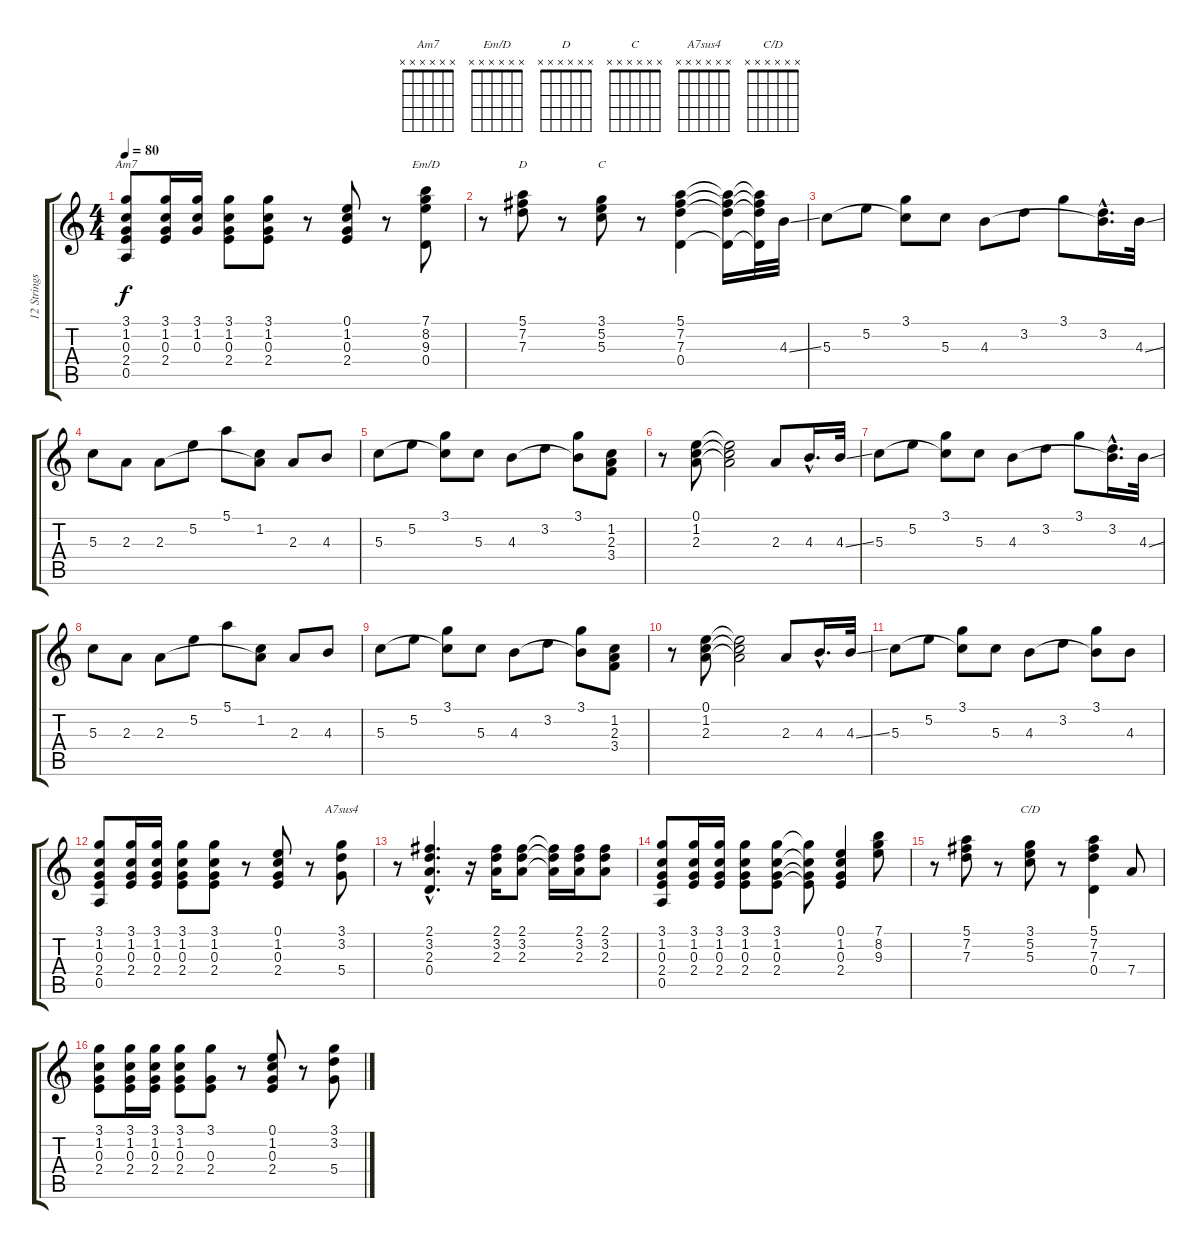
\track ("12 Strings Guitar - Jimmy Page" "12 Strings") {instrument electricguitarjazz}
\staff {score tabs}
\tuning (E4 B3 G3 D3 A2 E2) {hide}
\chord ("Am7" x x x x x x) {firstfret 0}
\chord ("Em/D" x x x x x x) {firstfret 0}
\chord ("D" x x x x x x) {firstfret 0}
\chord ("C" x x x x x x) {firstfret 0}
\chord ("A7sus4" x x x x x x) {firstfret 0}
\chord ("C/D" x x x x x x) {firstfret 0}
\ts (4 4)
\tempo 80
\clef g2
\ks c
(3.1 1.2 0.3 2.4 0.5).8{ch "Am7" dy f} (3.1 1.2 0.3 2.4).16 (3.1 1.2 0.3).16 (3.1 1.2 0.3 2.4).8 (3.1 1.2 0.3 2.4).8 r.8 (0.1 1.2 0.3 2.4).8 r.8 (7.1 8.2 9.3 0.4).8{ch "Em/D"} |
r.8 (5.1 7.2 7.3).8{ch "D"} r.8 (3.1 5.2 5.3).8{ch "C"} r.8 (5.1 7.2 7.3 0.4).4 (5.1{t} 7.2{t} 7.3{t} 0.4{t}).16 (5.1{t} 7.2{t} 7.3{t} 0.4{t}).32 4.3{ss}.32 |
5.3.8 5.2.8 (3.1 5.3{t}).8 5.3.8 4.3.8 3.2.8 3.1.8 (3.2{hac} 4.3{hac t}).16{d} 4.3{ss}.32 |
5.3.8 2.3.8 2.3.8 5.2.8 5.1.8 (1.2 2.3{t}).8 2.3.8 4.3.8 |
5.3.8 5.2.8 (3.1 5.3{t}).8 5.3.8 4.3.8 3.2.8 (3.1 4.3{t}).8 (1.2 2.3 3.4).8 |
r.8 (0.1 1.2 2.3).8 (0.1{t} 1.2{t} 2.3{t}).2 2.3.8 4.3{hac}.16{d} 4.3{ss}.32 |
5.3.8 5.2.8 (3.1 5.3{t}).8 5.3.8 4.3.8 3.2.8 3.1.8 (3.2{hac} 4.3{hac t}).16{d} 4.3{ss}.32 |
5.3.8 2.3.8 2.3.8 5.2.8 5.1.8 (1.2 2.3{t}).8 2.3.8 4.3.8 |
5.3.8 5.2.8 (3.1 5.3{t}).8 5.3.8 4.3.8 3.2.8 (3.1 4.3{t}).8 (1.2 2.3 3.4).8 |
r.8 (0.1 1.2 2.3).8 (0.1{t} 1.2{t} 2.3{t}).2 2.3.8 4.3{hac}.16{d} 4.3{ss}.32 |
5.3.8 5.2.8 (3.1 5.3{t}).8 5.3.8 4.3.8 3.2.8 (3.1 4.3{t}).8 4.3.8 |
(3.1 1.2 0.3 2.4 0.5).8 (3.1 1.2 0.3 2.4).16 (3.1 1.2 0.3 2.4).16 (3.1 1.2 0.3 2.4).8 (3.1 1.2 0.3 2.4).8 r.8 (0.1 1.2 0.3 2.4).8 r.8 (3.1 3.2 5.4).8{ch "A7sus4"} |
r.8 (2.1{hac} 3.2{hac} 2.3{hac} 0.4{hac}).4{d} r.16 (2.1 3.2 2.3).16 (2.1 3.2 2.3).8 (2.1{t} 3.2{t} 2.3{t}).16 (2.1 3.2 2.3).16 (2.1 3.2 2.3).8 |
(3.1 1.2 0.3 2.4 0.5).8 (3.1 1.2 0.3 2.4).16 (3.1 1.2 0.3 2.4).16 (3.1 1.2 0.3 2.4).8 (3.1 1.2 0.3 2.4).8 (3.1{t} 1.2{t} 0.3{t} 2.4{t}).8 (0.1 1.2 0.3 2.4).4 (7.1 8.2 9.3).8 |
r.8 (5.1 7.2 7.3).8 r.8 (3.1 5.2 5.3).8{ch "C/D"} r.8 (5.1 7.2 7.3 0.4).4 7.4.8 |
(3.1 1.2 0.3 2.4).8 (3.1 1.2 0.3 2.4).16 (3.1 1.2 0.3 2.4).16 (3.1 1.2 0.3 2.4).8 (3.1 0.3 2.4).8 r.8 (0.1 1.2 0.3 2.4).8 r.8 (3.1 3.2 5.4).8
